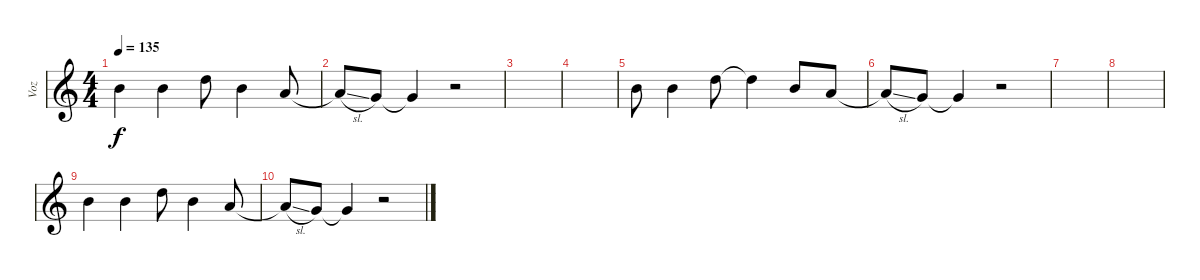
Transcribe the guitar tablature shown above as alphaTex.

\track ("Voz" "Voz") {instrument altosax}
\staff {score}
\tuning (E4 B3 G3 D3 A2 E2) {hide}
\ts (4 4)
\tempo 135
\clef g2
\ks c
7.1.4{dy f} 7.1.4 10.1.8 7.1.4 5.1.8 |
5.1{sl t}.8 3.1.8 3.1{t}.4 r.2 |
|
|
7.1.8 7.1.4 10.1.8 10.1{t}.4 7.1.8 5.1.8 |
5.1{sl t}.8 3.1.8 3.1{t}.4 r.2 |
|
|
7.1.4 7.1.4 10.1.8 7.1.4 5.1.8 |
5.1{sl t}.8 3.1.8 3.1{t}.4 r.2
